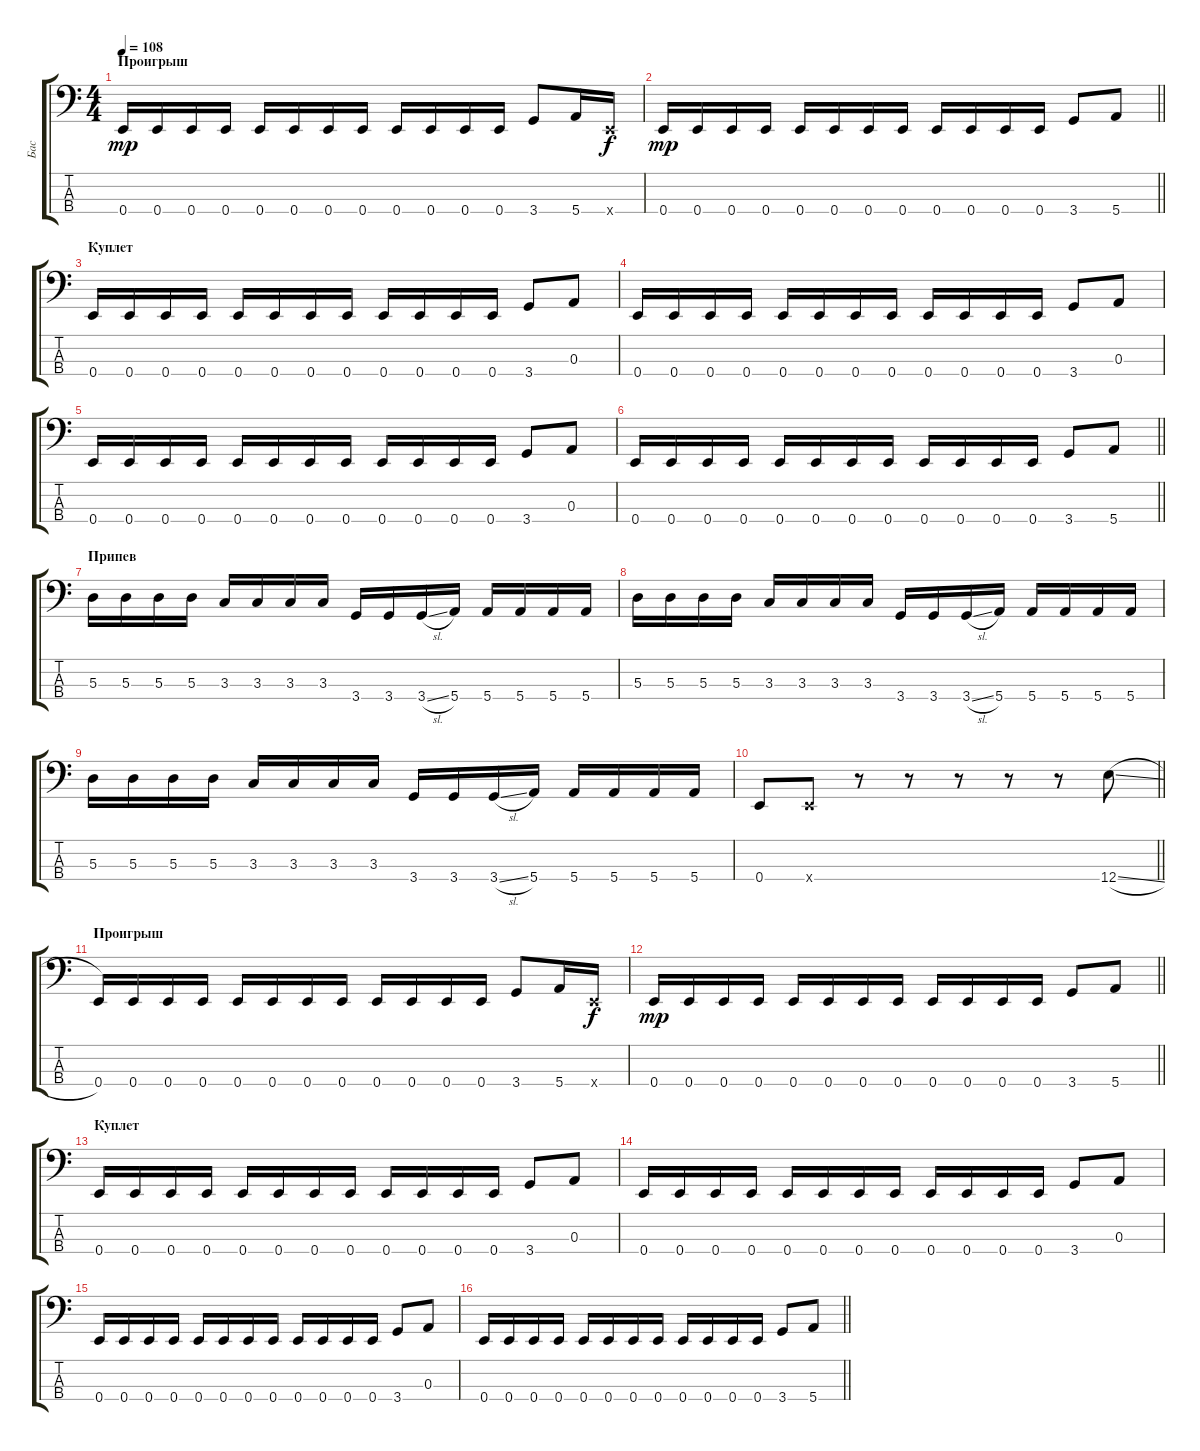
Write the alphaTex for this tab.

\track ("Бас" "Бас") {instrument electricbassfinger}
\staff {score tabs}
\tuning (G2 D2 A1 E1) {hide}
\ts (4 4)
\section ("" "Проигрыш")
\tempo 108
\clef f4
\ks c
0.4.16{dy mp} 0.4.16 0.4.16 0.4.16 0.4.16 0.4.16 0.4.16 0.4.16 0.4.16 0.4.16 0.4.16 0.4.16 3.4.8 5.4.16 0.4{x}.16{dy f} |
\barLineRight lightlight
0.4.16{dy mp} 0.4.16 0.4.16 0.4.16 0.4.16 0.4.16 0.4.16 0.4.16 0.4.16 0.4.16 0.4.16 0.4.16 3.4.8 5.4.8 |
\section ("" "Куплет")
0.4.16 0.4.16 0.4.16 0.4.16 0.4.16 0.4.16 0.4.16 0.4.16 0.4.16 0.4.16 0.4.16 0.4.16 3.4.8 0.3.8 |
0.4.16 0.4.16 0.4.16 0.4.16 0.4.16 0.4.16 0.4.16 0.4.16 0.4.16 0.4.16 0.4.16 0.4.16 3.4.8 0.3.8 |
0.4.16 0.4.16 0.4.16 0.4.16 0.4.16 0.4.16 0.4.16 0.4.16 0.4.16 0.4.16 0.4.16 0.4.16 3.4.8 0.3.8 |
\barLineRight lightlight
0.4.16 0.4.16 0.4.16 0.4.16 0.4.16 0.4.16 0.4.16 0.4.16 0.4.16 0.4.16 0.4.16 0.4.16 3.4.8 5.4.8 |
\section ("" "Припев")
5.3.16 5.3.16 5.3.16 5.3.16 3.3.16 3.3.16 3.3.16 3.3.16 3.4.16 3.4.16 3.4{sl}.16 5.4.16 5.4.16 5.4.16 5.4.16 5.4.16 |
5.3.16 5.3.16 5.3.16 5.3.16 3.3.16 3.3.16 3.3.16 3.3.16 3.4.16 3.4.16 3.4{sl}.16 5.4.16 5.4.16 5.4.16 5.4.16 5.4.16 |
5.3.16 5.3.16 5.3.16 5.3.16 3.3.16 3.3.16 3.3.16 3.3.16 3.4.16 3.4.16 3.4{sl}.16 5.4.16 5.4.16 5.4.16 5.4.16 5.4.16 |
\barLineRight lightlight
0.4.8 0.4{x}.8 r.8 r.8 r.8 r.8 r.8 12.4{sl}.8 |
\section ("" "Проигрыш")
0.4.16 0.4.16 0.4.16 0.4.16 0.4.16 0.4.16 0.4.16 0.4.16 0.4.16 0.4.16 0.4.16 0.4.16 3.4.8 5.4.16 0.4{x}.16{dy f} |
\barLineRight lightlight
0.4.16{dy mp} 0.4.16 0.4.16 0.4.16 0.4.16 0.4.16 0.4.16 0.4.16 0.4.16 0.4.16 0.4.16 0.4.16 3.4.8 5.4.8 |
\section ("" "Куплет")
0.4.16 0.4.16 0.4.16 0.4.16 0.4.16 0.4.16 0.4.16 0.4.16 0.4.16 0.4.16 0.4.16 0.4.16 3.4.8 0.3.8 |
0.4.16 0.4.16 0.4.16 0.4.16 0.4.16 0.4.16 0.4.16 0.4.16 0.4.16 0.4.16 0.4.16 0.4.16 3.4.8 0.3.8 |
0.4.16 0.4.16 0.4.16 0.4.16 0.4.16 0.4.16 0.4.16 0.4.16 0.4.16 0.4.16 0.4.16 0.4.16 3.4.8 0.3.8 |
\barLineRight lightlight
0.4.16 0.4.16 0.4.16 0.4.16 0.4.16 0.4.16 0.4.16 0.4.16 0.4.16 0.4.16 0.4.16 0.4.16 3.4.8 5.4.8
